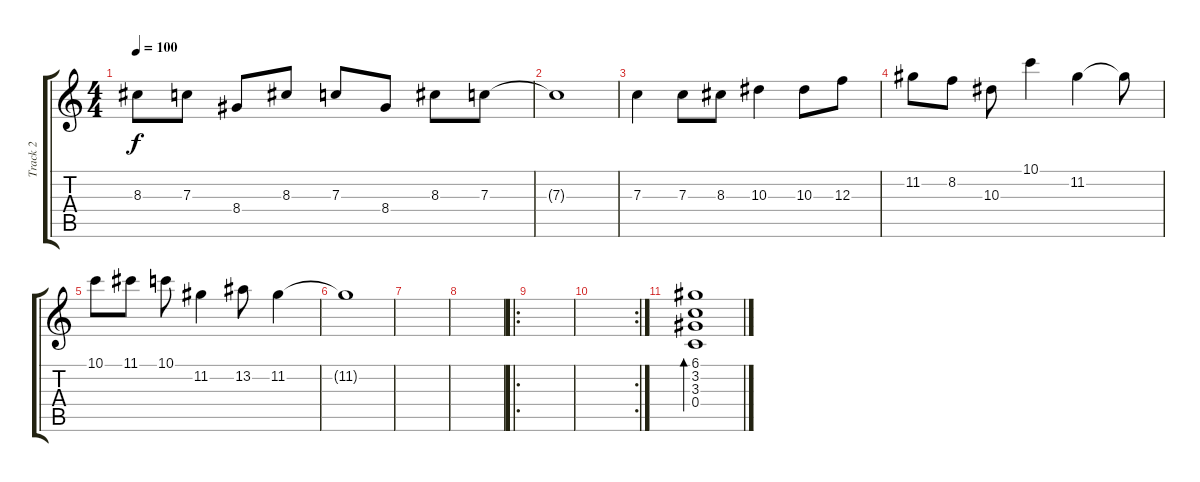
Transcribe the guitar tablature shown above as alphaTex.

\track ("Track 2" "Track 2") {instrument electricguitarclean}
\staff {score tabs}
\tuning (D4 A3 F3 C3 G2 D2) {hide}
\ts (4 4)
\tempo 100
\clef g2
\ks c
8.3.8{dy f} 7.3.8 8.4.8 8.3.8 7.3.8 8.4.8 8.3.8 7.3.8 |
7.3{t}.1 |
7.3.4 7.3.8 8.3.8 10.3.4 10.3.8 12.3.8 |
11.2.8 8.2.8 10.3.8 10.1.4 11.2.4 11.2{t}.8 |
10.1.8 11.1.8 10.1.8 11.2.4 13.2.8 11.2.4 |
11.2{t}.1 |
|
|
\ro
|
\rc 2
|
(6.1 3.2 3.3 0.4).1{bd 240}
